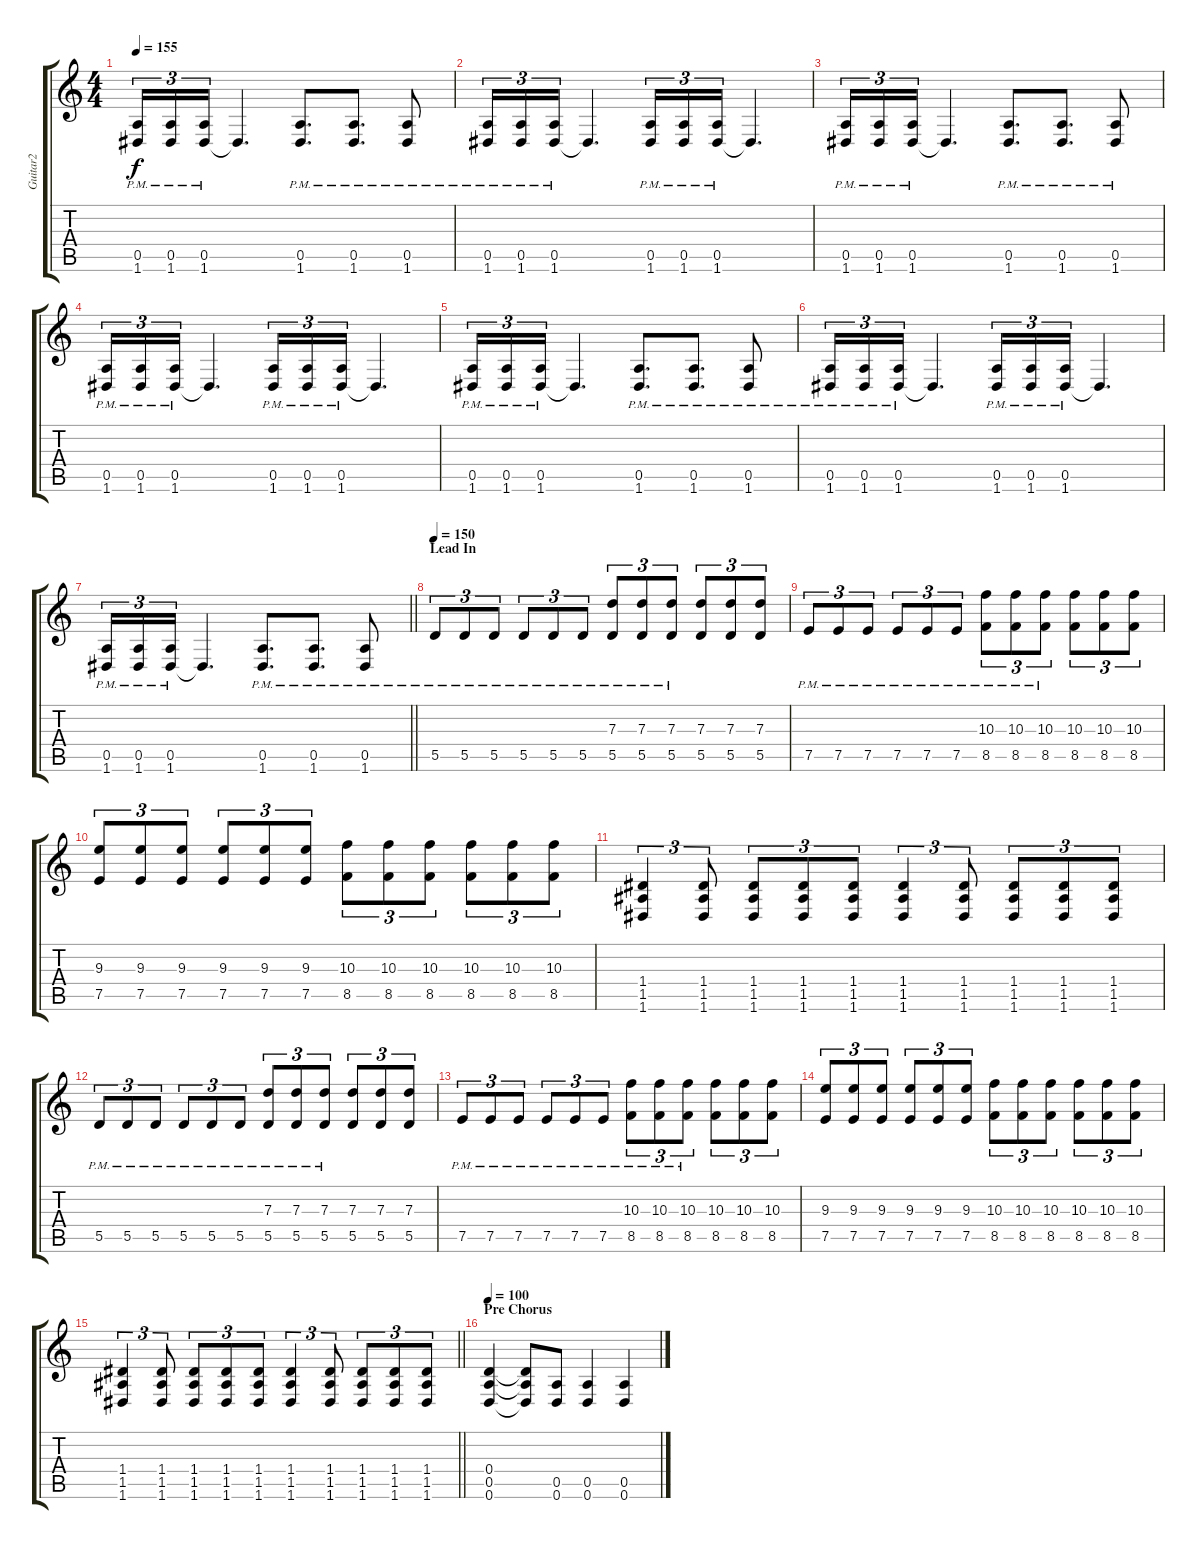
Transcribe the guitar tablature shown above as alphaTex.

\track ("Guitar2" "Guitar2") {instrument distortionguitar}
\staff {score tabs}
\tuning (E4 B3 G3 D3 A2 D2) {hide}
\ts (4 4)
\tempo 155
\clef g2
\ks c
(0.5 1.6{pm}).16{tu (3 2) dy f} (0.5 1.6{pm}).16{tu (3 2)} (0.5 1.6{pm}).16{tu (3 2)} 1.6{t}.4{d} (0.5 1.6{pm}).8{d} (0.5 1.6{pm}).8{d} (0.5 1.6{pm}).8 |
(0.5 1.6{pm}).16{tu (3 2)} (0.5 1.6{pm}).16{tu (3 2)} (0.5 1.6{pm}).16{tu (3 2)} 1.6{t}.4{d} (0.5 1.6{pm}).16{tu (3 2)} (0.5 1.6{pm}).16{tu (3 2)} (0.5 1.6{pm}).16{tu (3 2)} 1.6{t}.4{d} |
(0.5 1.6{pm}).16{tu (3 2)} (0.5 1.6{pm}).16{tu (3 2)} (0.5 1.6{pm}).16{tu (3 2)} 1.6{t}.4{d} (0.5 1.6{pm}).8{d} (0.5 1.6{pm}).8{d} (0.5 1.6{pm}).8 |
(0.5 1.6{pm}).16{tu (3 2)} (0.5 1.6{pm}).16{tu (3 2)} (0.5 1.6{pm}).16{tu (3 2)} 1.6{t}.4{d} (0.5 1.6{pm}).16{tu (3 2)} (0.5 1.6{pm}).16{tu (3 2)} (0.5 1.6{pm}).16{tu (3 2)} 1.6{t}.4{d} |
(0.5 1.6{pm}).16{tu (3 2)} (0.5 1.6{pm}).16{tu (3 2)} (0.5 1.6{pm}).16{tu (3 2)} 1.6{t}.4{d} (0.5 1.6{pm}).8{d} (0.5 1.6{pm}).8{d} (0.5 1.6{pm}).8 |
(0.5 1.6{pm}).16{tu (3 2)} (0.5 1.6{pm}).16{tu (3 2)} (0.5 1.6{pm}).16{tu (3 2)} 1.6{t}.4{d} (0.5 1.6{pm}).16{tu (3 2)} (0.5 1.6{pm}).16{tu (3 2)} (0.5 1.6{pm}).16{tu (3 2)} 1.6{t}.4{d} |
\barLineRight lightlight
(0.5 1.6{pm}).16{tu (3 2)} (0.5 1.6{pm}).16{tu (3 2)} (0.5 1.6{pm}).16{tu (3 2)} 1.6{t}.4{d} (0.5 1.6{pm}).8{d} (0.5 1.6{pm}).8{d} (0.5 1.6{pm}).8 |
\section ("" "Lead In")
\tempo 150
5.5{pm}.8{tu (3 2)} 5.5{pm}.8{tu (3 2)} 5.5{pm}.8{tu (3 2)} 5.5{pm}.8{tu (3 2)} 5.5{pm}.8{tu (3 2)} 5.5{pm}.8{tu (3 2)} (7.3{pm} 5.5{pm}).8{tu (3 2)} (7.3{pm} 5.5{pm}).8{tu (3 2)} (7.3{pm} 5.5{pm}).8{tu (3 2)} (7.3 5.5).8{tu (3 2)} (7.3 5.5).8{tu (3 2)} (7.3 5.5).8{tu (3 2)} |
7.5{pm}.8{tu (3 2)} 7.5{pm}.8{tu (3 2)} 7.5{pm}.8{tu (3 2)} 7.5{pm}.8{tu (3 2)} 7.5{pm}.8{tu (3 2)} 7.5{pm}.8{tu (3 2)} (10.3{pm} 8.5{pm}).8{tu (3 2)} (10.3{pm} 8.5{pm}).8{tu (3 2)} (10.3{pm} 8.5{pm}).8{tu (3 2)} (10.3 8.5).8{tu (3 2)} (10.3 8.5).8{tu (3 2)} (10.3 8.5).8{tu (3 2)} |
(9.3 7.5).8{tu (3 2)} (9.3 7.5).8{tu (3 2)} (9.3 7.5).8{tu (3 2)} (9.3 7.5).8{tu (3 2)} (9.3 7.5).8{tu (3 2)} (9.3 7.5).8{tu (3 2)} (10.3 8.5).8{tu (3 2)} (10.3 8.5).8{tu (3 2)} (10.3 8.5).8{tu (3 2)} (10.3 8.5).8{tu (3 2)} (10.3 8.5).8{tu (3 2)} (10.3 8.5).8{tu (3 2)} |
(1.4 1.5 1.6).4{tu (3 2)} (1.4 1.5 1.6).8{tu (3 2)} (1.4 1.5 1.6).8{tu (3 2)} (1.4 1.5 1.6).8{tu (3 2)} (1.4 1.5 1.6).8{tu (3 2)} (1.4 1.5 1.6).4{tu (3 2)} (1.4 1.5 1.6).8{tu (3 2)} (1.4 1.5 1.6).8{tu (3 2)} (1.4 1.5 1.6).8{tu (3 2)} (1.4 1.5 1.6).8{tu (3 2)} |
5.5{pm}.8{tu (3 2)} 5.5{pm}.8{tu (3 2)} 5.5{pm}.8{tu (3 2)} 5.5{pm}.8{tu (3 2)} 5.5{pm}.8{tu (3 2)} 5.5{pm}.8{tu (3 2)} (7.3{pm} 5.5{pm}).8{tu (3 2)} (7.3{pm} 5.5{pm}).8{tu (3 2)} (7.3{pm} 5.5{pm}).8{tu (3 2)} (7.3 5.5).8{tu (3 2)} (7.3 5.5).8{tu (3 2)} (7.3 5.5).8{tu (3 2)} |
7.5{pm}.8{tu (3 2)} 7.5{pm}.8{tu (3 2)} 7.5{pm}.8{tu (3 2)} 7.5{pm}.8{tu (3 2)} 7.5{pm}.8{tu (3 2)} 7.5{pm}.8{tu (3 2)} (10.3{pm} 8.5{pm}).8{tu (3 2)} (10.3{pm} 8.5{pm}).8{tu (3 2)} (10.3{pm} 8.5{pm}).8{tu (3 2)} (10.3 8.5).8{tu (3 2)} (10.3 8.5).8{tu (3 2)} (10.3 8.5).8{tu (3 2)} |
(9.3 7.5).8{tu (3 2)} (9.3 7.5).8{tu (3 2)} (9.3 7.5).8{tu (3 2)} (9.3 7.5).8{tu (3 2)} (9.3 7.5).8{tu (3 2)} (9.3 7.5).8{tu (3 2)} (10.3 8.5).8{tu (3 2)} (10.3 8.5).8{tu (3 2)} (10.3 8.5).8{tu (3 2)} (10.3 8.5).8{tu (3 2)} (10.3 8.5).8{tu (3 2)} (10.3 8.5).8{tu (3 2)} |
\barLineRight lightlight
(1.4 1.5 1.6).4{tu (3 2)} (1.4 1.5 1.6).8{tu (3 2)} (1.4 1.5 1.6).8{tu (3 2)} (1.4 1.5 1.6).8{tu (3 2)} (1.4 1.5 1.6).8{tu (3 2)} (1.4 1.5 1.6).4{tu (3 2)} (1.4 1.5 1.6).8{tu (3 2)} (1.4 1.5 1.6).8{tu (3 2)} (1.4 1.5 1.6).8{tu (3 2)} (1.4 1.5 1.6).8{tu (3 2)} |
\section ("" "Pre Chorus")
\tempo 100
(0.4 0.5 0.6).4 (0.4{t} 0.5{t} 0.6{t}).8 (0.5 0.6).8 (0.5 0.6).4 (0.5 0.6).4
